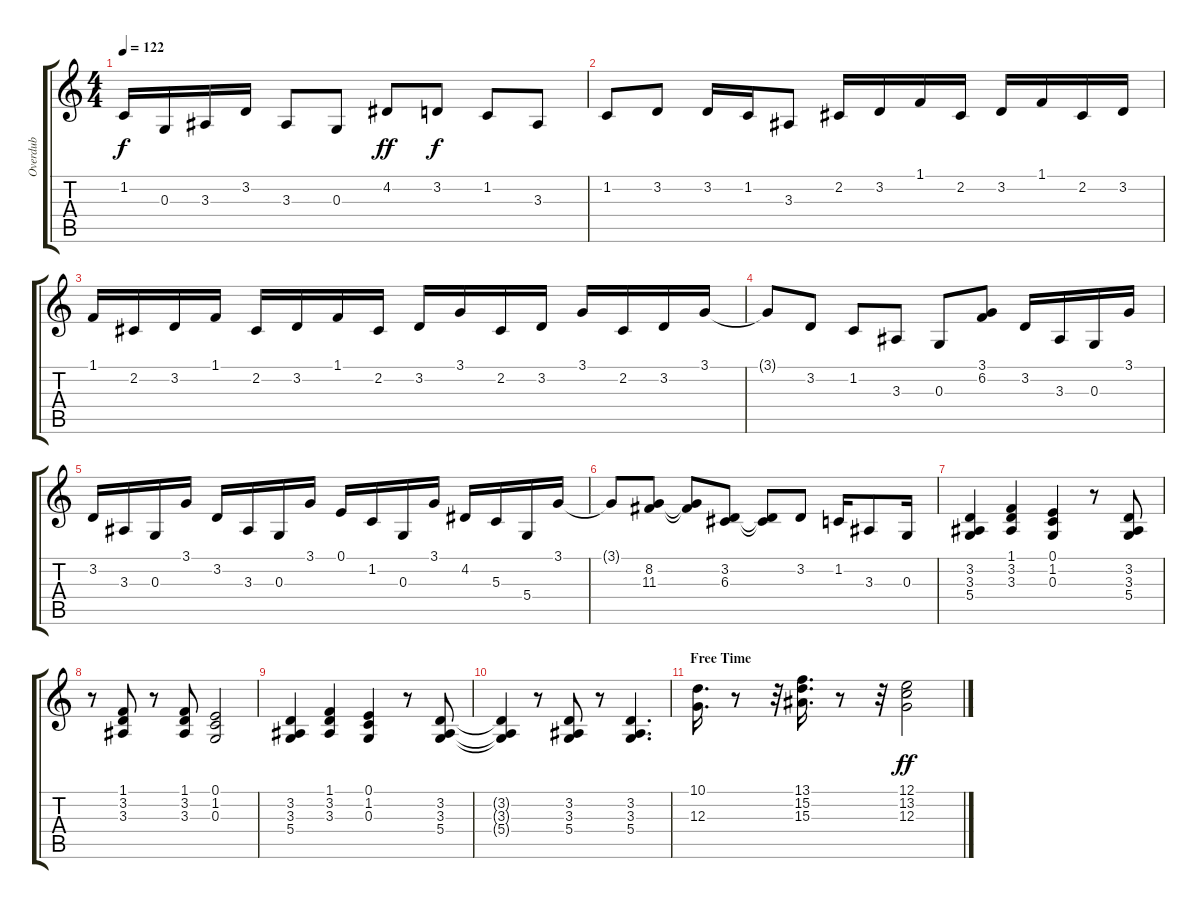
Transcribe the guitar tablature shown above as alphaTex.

\track ("Overdub" "Overdub") {instrument drawbarorgan}
\staff {score tabs}
\tuning (E4 B3 G3 D3 A2 E2) {hide}
\ts (4 4)
\tempo 122
\clef g2
\ks c
1.2.16{dy f} 0.3.16 3.3.16 3.2.16 3.3.8 0.3.8 4.2.8{dy ff} 3.2.8{dy f} 1.2.8 3.3.8 |
1.2.8 3.2.8 3.2.16 1.2.16 3.3.8 2.2.16 3.2.16 1.1.16 2.2.16 3.2.16 1.1.16 2.2.16 3.2.16 |
1.1.16 2.2.16 3.2.16 1.1.16 2.2.16 3.2.16 1.1.16 2.2.16 3.2.16 3.1.16 2.2.16 3.2.16 3.1.16 2.2.16 3.2.16 3.1.16 |
3.1{t}.8 3.2.8 1.2.8 3.3.8 0.3.8 (3.1 6.2).8 3.2.16 3.3.16 0.3.16 3.1.16 |
3.2.16 3.3.16 0.3.16 3.1.16 3.2.16 3.3.16 0.3.16 3.1.16 0.1.16 1.2.16 0.3.16 3.1.16 4.2.16 5.3.16 5.4.16 3.1.16 |
3.1{t}.8 (8.2 11.3).8 (8.2{t} 11.3{t}).8 (3.2 6.3).8 (3.2{t} 6.3{t}).8 3.2.8 1.2.16 3.3.8 0.3.16 |
(3.2 3.3 5.4).4{volume 10} (1.1 3.2 3.3).4 (0.1 1.2 0.3).4 r.8 (3.2 3.3 5.4).8 |
r.8 (1.1 3.2 3.3).8 r.8 (1.1 3.2 3.3).8 (0.1 1.2 0.3).2 |
(3.2 3.3 5.4).4 (1.1 3.2 3.3).4 (0.1 1.2 0.3).4 r.8 (3.2 3.3 5.4).8 |
(3.2{t} 3.3{t} 5.4{t}).4 r.8 (3.2 3.3 5.4).8 r.8 (3.2 3.3 5.4).4{d} |
\section ("" "Free Time")
(10.1 12.3).16{d} r.8 r.32 (13.1 15.2 15.3).16{d} r.8 r.32 (12.1 13.2 12.3).2{dy ff}
